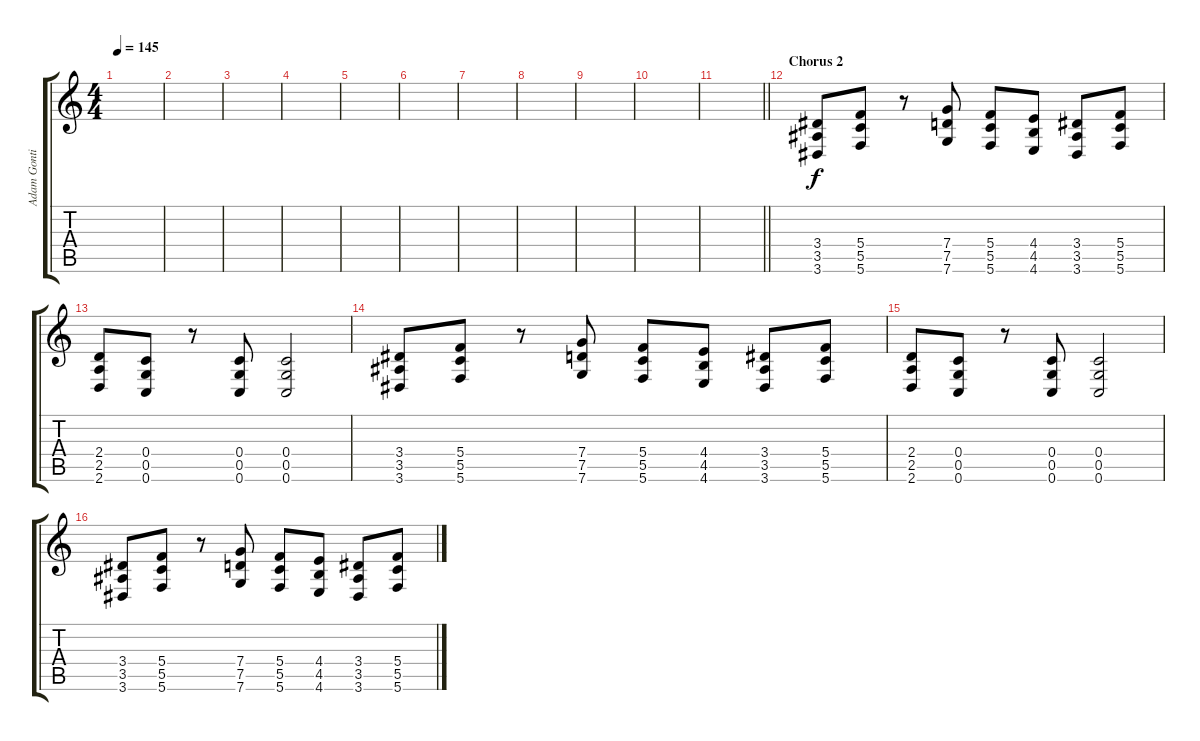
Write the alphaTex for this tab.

\track ("Adam Gontier" "Adam Gonti") {instrument overdrivenguitar}
\staff {score tabs}
\tuning (D4 A3 F3 C3 G2 C2) {hide}
\ts (4 4)
\tempo 145
\clef g2
\ks c
|
|
|
|
|
|
|
|
|
|
\barLineRight lightlight
|
\section ("" "Chorus 2")
(3.4 3.5 3.6).8 (5.4 5.5 5.6).8 r.8 (7.4 7.5 7.6).8 (5.4 5.5 5.6).8 (4.4 4.5 4.6).8 (3.4 3.5 3.6).8 (5.4 5.5 5.6).8 |
(2.4 2.5 2.6).8 (0.4 0.5 0.6).8 r.8 (0.4 0.5 0.6).8 (0.4 0.5 0.6).2 |
(3.4 3.5 3.6).8 (5.4 5.5 5.6).8 r.8 (7.4 7.5 7.6).8 (5.4 5.5 5.6).8 (4.4 4.5 4.6).8 (3.4 3.5 3.6).8 (5.4 5.5 5.6).8 |
(2.4 2.5 2.6).8 (0.4 0.5 0.6).8 r.8 (0.4 0.5 0.6).8 (0.4 0.5 0.6).2 |
(3.4 3.5 3.6).8 (5.4 5.5 5.6).8 r.8 (7.4 7.5 7.6).8 (5.4 5.5 5.6).8 (4.4 4.5 4.6).8 (3.4 3.5 3.6).8 (5.4 5.5 5.6).8
